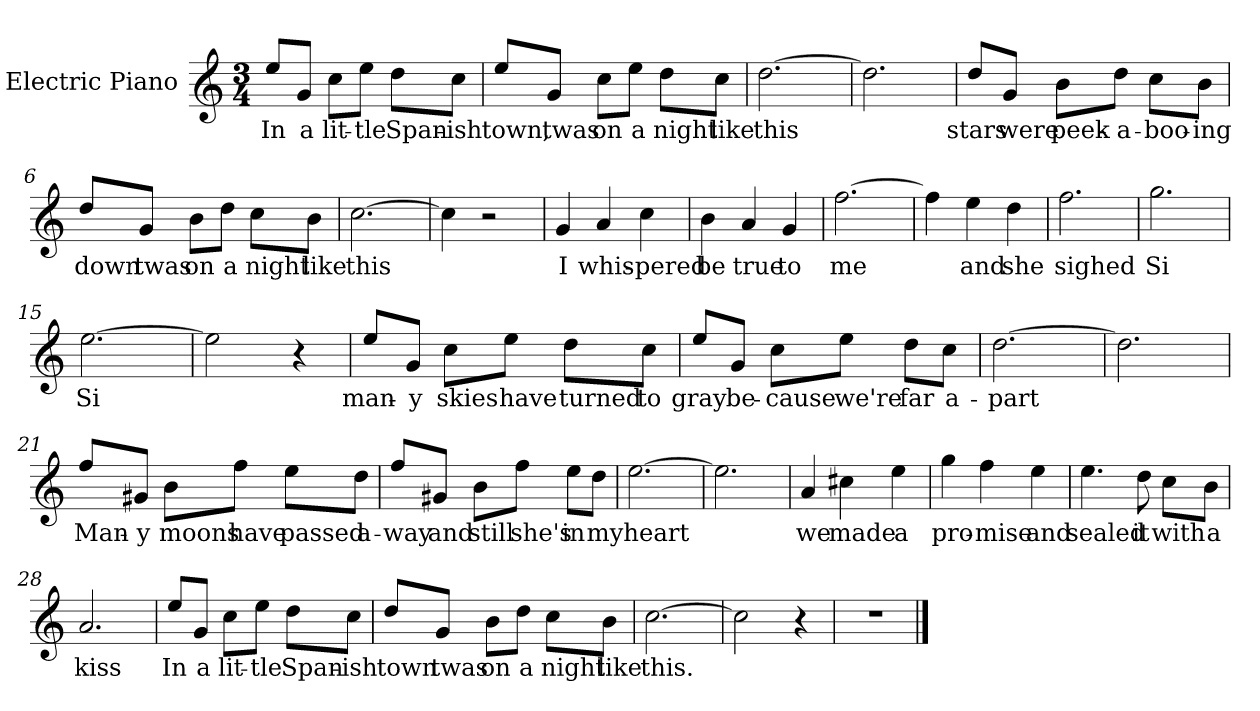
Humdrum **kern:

**kern	**text
*part1	*part1
*staff1	*staff1
*I"Electric Piano	*
*I'E.Pno	*
*clefG2	*
*k[]	*
*C:	*
*M3/4	*
=1	=1
8ee/L	In
8g/J	a
8cc\L	lit-
8ee\J	-tle
8dd\L	Span-
8cc\J	-ish
=2	=2
8ee/L	town,
8g/J	twas
8cc\L	on
8ee\J	a
8dd\L	night
8cc\J	like
=3	=3
[2.dd\	this
=4	=4
2.dd\]	.
!!LO:LB:g=z
=5	=5
8dd/L	stars
8g/J	were
8b\L	peek-
8dd\J	-a-
8cc\L	-boo-
8b\J	-ing
=6	=6
8dd/L	down
8g/J	twas
8b\L	on
8dd\J	a
8cc\L	night
8b\J	like
=7	=7
[2.cc\	this
=8	=8
4cc\]	.
2r	.
!!LO:LB:g=z
=9	=9
4g/	I
4a/	whis-
4cc\	-pered
=10	=10
4b\	be
4a/	true
4g/	to
=11	=11
[2.ff\	me
=12	=12
4ff\]	.
4ee\	and
4dd\	she
=13	=13
2.ff\	sighed
=14	=14
2.gg\	Si
=15	=15
[2.ee\	Si
=16	=16
2ee\]	.
4r	.
!!LO:LB:g=z
=17	=17
8ee/L	man-
8g/J	-y
8cc\L	skies
8ee\J	have
8dd\L	turned
8cc\J	to
=18	=18
8ee/L	gray
8g/J	be-
8cc\L	-cause
8ee\J	we're
8dd\L	far
8cc\J	a-
=19	=19
[2.dd\	-part
=20	=20
2.dd\]	.
!!LO:LB:g=z
=21	=21
8ff/L	Man-
8g#X/J	-y
8b\L	moons
8ff\J	have
8ee\L	passed
8dd\J	a-
=22	=22
8ff/L	-way
8g#X/J	and
8b\L	still
8ff\J	she's
8ee\L	in
8dd\J	my
=23	=23
[2.ee\	heart
=24	=24
2.ee\]	.
!!LO:LB:g=z
=25	=25
4a/	we
4cc#X\	made
4ee\	a
=26	=26
4gg\	pro-
4ff\	-mise
4ee\	and
=27	=27
4.ee\	sealed
8dd\	it
8cc\L	with
8b\J	a
=28	=28
2.a/	kiss
=29	=29
8ee/L	In
8g/J	a
8cc\L	lit-
8ee\J	-tle
8dd\L	Span-
8cc\J	-ish
!!LO:LB:g=z
=30	=30
8dd/L	town
8g/J	twas
8b\L	on
8dd\J	a
8cc\L	night
8b\J	like
=31	=31
[2.cc\	this.
=32	=32
2cc\]	.
4r	.
=33	=33
2.r	.
==	==
*-	*-
